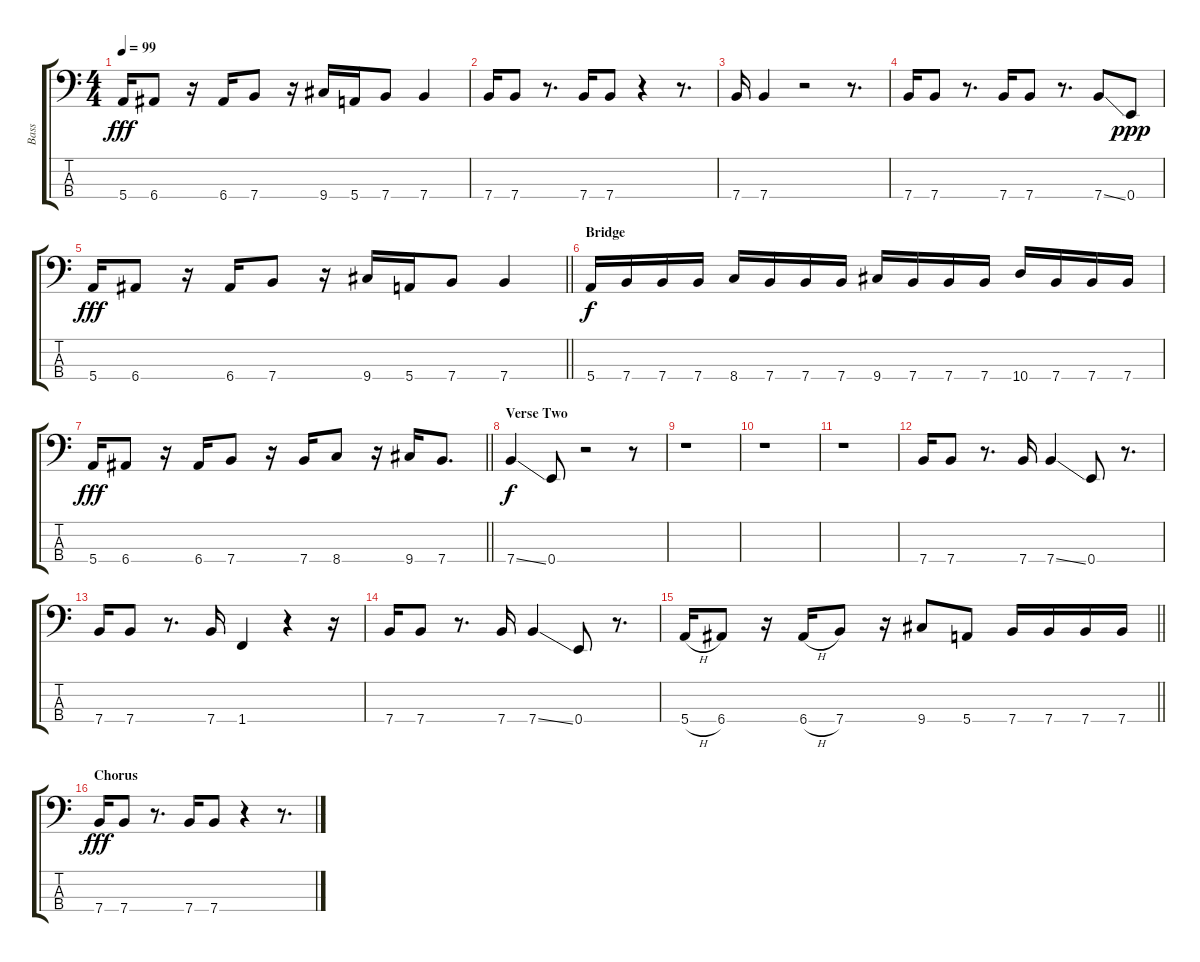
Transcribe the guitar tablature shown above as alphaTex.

\track ("Bass" "Bass") {instrument electricbassfinger}
\staff {score tabs}
\tuning (G2 D2 A1 E1) {hide}
\ts (4 4)
\tempo 99
\clef f4
\ks c
5.4.16{dy fff} 6.4.8 r.16 6.4.16 7.4.8 r.16 9.4.16 5.4.16 7.4.8 7.4.4 |
7.4.16 7.4.8 r.8{d} 7.4.16 7.4.8 r.4 r.8{d} |
7.4.16 7.4.4 r.2 r.8{d} |
7.4.16 7.4.8 r.8{d} 7.4.16 7.4.8 r.8{d} 7.4{ss}.8 0.4.8{dy ppp} |
\barLineRight lightlight
5.4.16{dy fff} 6.4.8 r.16 6.4.16 7.4.8 r.16 9.4.16 5.4.16 7.4.8 7.4.4 |
\section ("" "Bridge")
5.4.16{dy f} 7.4.16 7.4.16 7.4.16 8.4.16 7.4.16 7.4.16 7.4.16 9.4.16 7.4.16 7.4.16 7.4.16 10.4.16 7.4.16 7.4.16 7.4.16 |
\barLineRight lightlight
5.4.16{dy fff} 6.4.8 r.16 6.4.16 7.4.8 r.16 7.4.16 8.4.8 r.16 9.4.16 7.4.8{d} |
\section ("" "Verse Two")
7.4{ss}.4{dy f} 0.4.8 r.2 r.8 |
r.1 |
r.1 |
r.1 |
7.4.16 7.4.8 r.8{d} 7.4.16 7.4{ss}.4 0.4.8 r.8{d} |
7.4.16 7.4.8 r.8{d} 7.4.16 1.4.4 r.4 r.16 |
7.4.16 7.4.8 r.8{d} 7.4.16 7.4{ss}.4 0.4.8 r.8{d} |
\barLineRight lightlight
5.4{h}.16 6.4.8 r.16 6.4{h}.16 7.4.8 r.16 9.4.8 5.4.8 7.4.16 7.4.16 7.4.16 7.4.16 |
\section ("" "Chorus")
7.4.16{dy fff} 7.4.8 r.8{d} 7.4.16 7.4.8 r.4 r.8{d}
